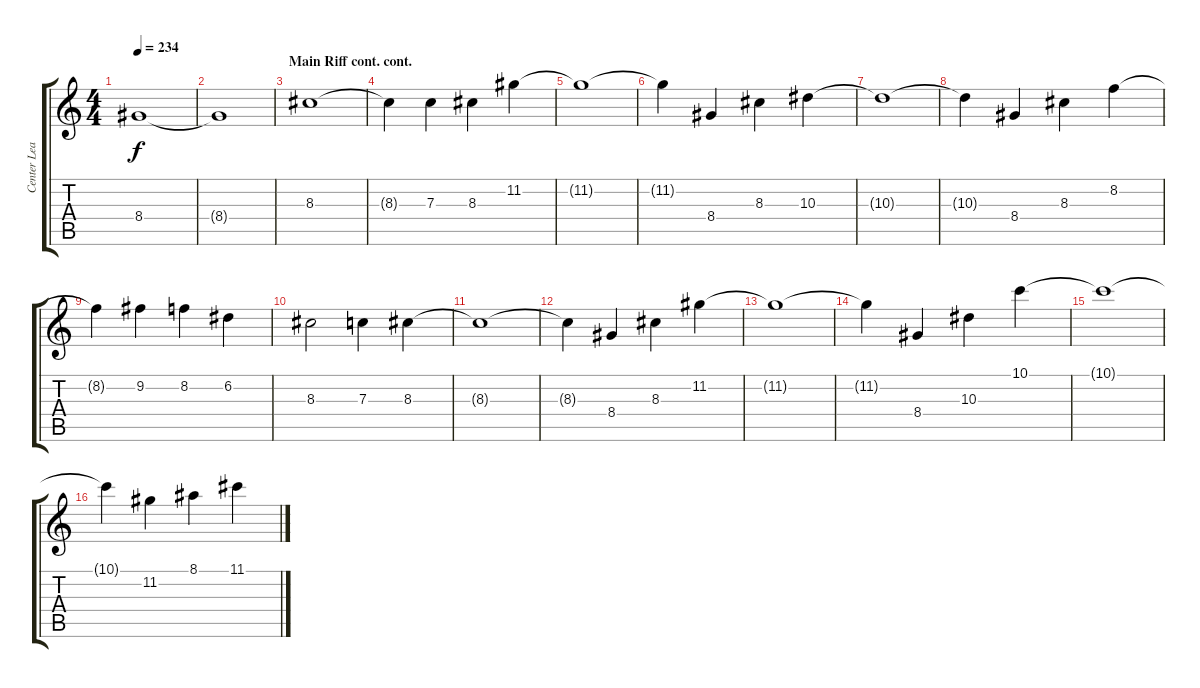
\track ("Center Lead 2" "Center Lea") {instrument overdrivenguitar}
\staff {score tabs}
\tuning (D4 A3 F3 C3 G2 C2) {hide}
\ts (4 4)
\tempo 234
\clef g2
\ks aminor
8.4.1{dy f} |
8.4{t}.1 |
\section ("" "Main Riff cont. cont.")
8.3.1 |
8.3{t}.4 7.3.4 8.3.4 11.2.4 |
11.2{t}.1 |
11.2{t}.4 8.4.4 8.3.4 10.3.4 |
10.3{t}.1 |
10.3{t}.4 8.4.4 8.3.4 8.2.4 |
8.2{t}.4 9.2.4 8.2.4 6.2.4 |
8.3.2 7.3.4 8.3.4 |
8.3{t}.1 |
8.3{t}.4 8.4.4 8.3.4 11.2.4 |
11.2{t}.1 |
11.2{t}.4 8.4.4 10.3.4 10.1.4 |
10.1{t}.1 |
10.1{t}.4 11.2.4 8.1.4 11.1.4
